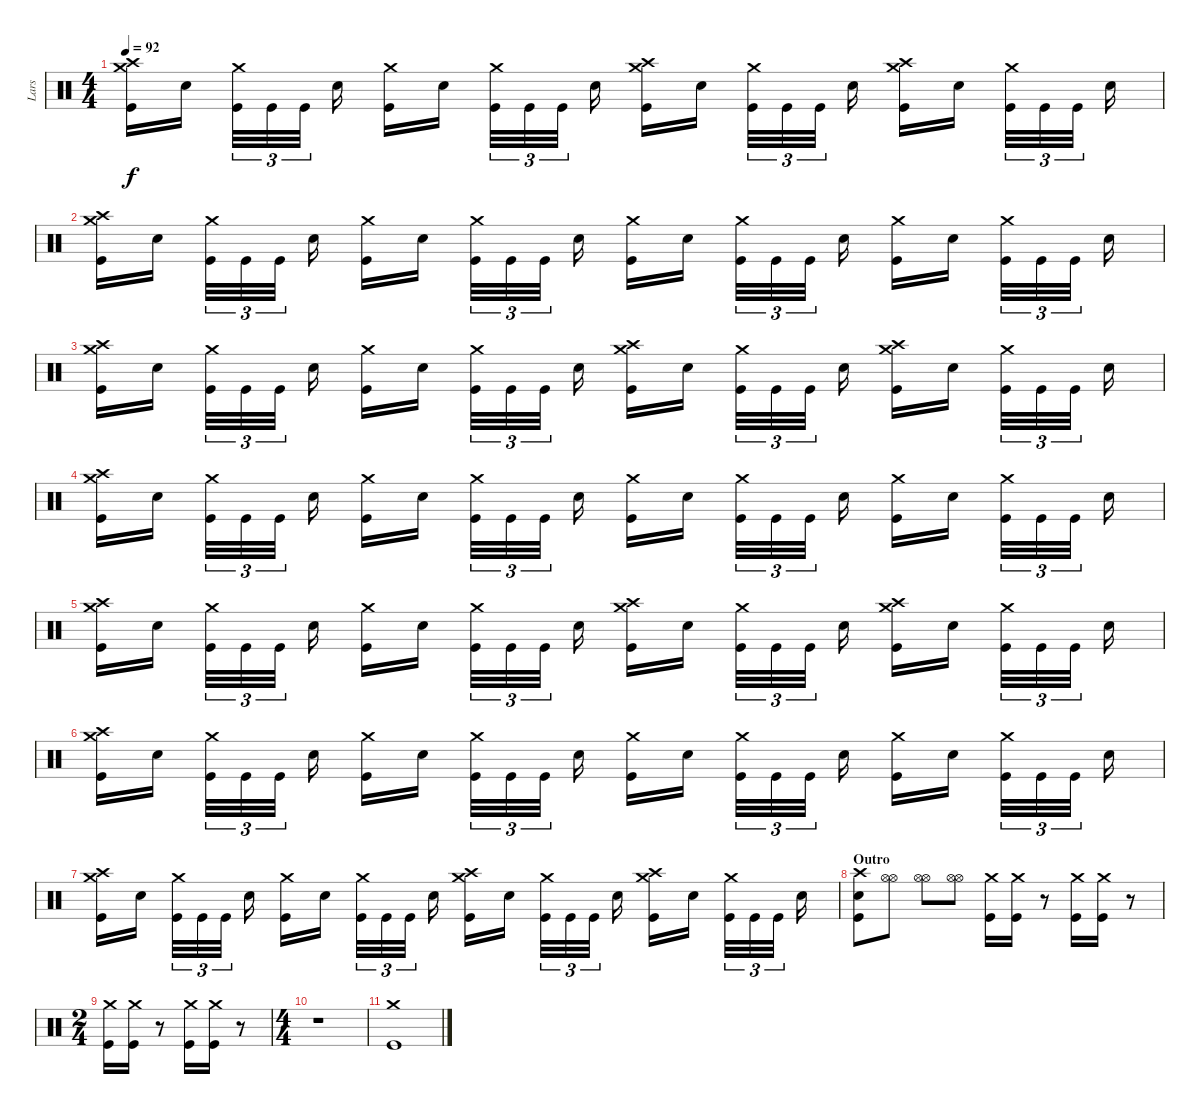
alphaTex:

\track ("Lars" "Lars") {instrument percussion}
\staff {score}
\articulation defaults
\ts (4 4)
\tempo 92
\clef neutral
\ks c
("Crash high (hit)" "Crash medium (hit)" "Kick (hit)").16{dy f} "Electric Snare (hit)".16 ("Crash medium (hit)" "Kick (hit)").32{tu (3 2)} "Kick (hit)".32{tu (3 2)} "Kick (hit)".32{tu (3 2)} "Electric Snare (hit)".16 ("Crash medium (hit)" "Kick (hit)").16 "Electric Snare (hit)".16 ("Crash medium (hit)" "Kick (hit)").32{tu (3 2)} "Kick (hit)".32{tu (3 2)} "Kick (hit)".32{tu (3 2)} "Electric Snare (hit)".16 ("Crash high (hit)" "Crash medium (hit)" "Kick (hit)").16 "Electric Snare (hit)".16 ("Crash medium (hit)" "Kick (hit)").32{tu (3 2)} "Kick (hit)".32{tu (3 2)} "Kick (hit)".32{tu (3 2)} "Electric Snare (hit)".16 ("Crash high (hit)" "Crash medium (hit)" "Kick (hit)").16 "Electric Snare (hit)".16 ("Crash medium (hit)" "Kick (hit)").32{tu (3 2)} "Kick (hit)".32{tu (3 2)} "Kick (hit)".32{tu (3 2)} "Electric Snare (hit)".16 |
("Crash high (hit)" "Crash medium (hit)" "Kick (hit)").16 "Electric Snare (hit)".16 ("Crash medium (hit)" "Kick (hit)").32{tu (3 2)} "Kick (hit)".32{tu (3 2)} "Kick (hit)".32{tu (3 2)} "Electric Snare (hit)".16 ("Crash medium (hit)" "Kick (hit)").16 "Electric Snare (hit)".16 ("Crash medium (hit)" "Kick (hit)").32{tu (3 2)} "Kick (hit)".32{tu (3 2)} "Kick (hit)".32{tu (3 2)} "Electric Snare (hit)".16 ("Crash medium (hit)" "Kick (hit)").16 "Electric Snare (hit)".16 ("Crash medium (hit)" "Kick (hit)").32{tu (3 2)} "Kick (hit)".32{tu (3 2)} "Kick (hit)".32{tu (3 2)} "Electric Snare (hit)".16 ("Crash medium (hit)" "Kick (hit)").16 "Electric Snare (hit)".16 ("Crash medium (hit)" "Kick (hit)").32{tu (3 2)} "Kick (hit)".32{tu (3 2)} "Kick (hit)".32{tu (3 2)} "Electric Snare (hit)".16 |
("Crash high (hit)" "Crash medium (hit)" "Kick (hit)").16 "Electric Snare (hit)".16 ("Crash medium (hit)" "Kick (hit)").32{tu (3 2)} "Kick (hit)".32{tu (3 2)} "Kick (hit)".32{tu (3 2)} "Electric Snare (hit)".16 ("Crash medium (hit)" "Kick (hit)").16 "Electric Snare (hit)".16 ("Crash medium (hit)" "Kick (hit)").32{tu (3 2)} "Kick (hit)".32{tu (3 2)} "Kick (hit)".32{tu (3 2)} "Electric Snare (hit)".16 ("Crash high (hit)" "Crash medium (hit)" "Kick (hit)").16 "Electric Snare (hit)".16 ("Crash medium (hit)" "Kick (hit)").32{tu (3 2)} "Kick (hit)".32{tu (3 2)} "Kick (hit)".32{tu (3 2)} "Electric Snare (hit)".16 ("Crash high (hit)" "Crash medium (hit)" "Kick (hit)").16 "Electric Snare (hit)".16 ("Crash medium (hit)" "Kick (hit)").32{tu (3 2)} "Kick (hit)".32{tu (3 2)} "Kick (hit)".32{tu (3 2)} "Electric Snare (hit)".16 |
("Crash high (hit)" "Crash medium (hit)" "Kick (hit)").16 "Electric Snare (hit)".16 ("Crash medium (hit)" "Kick (hit)").32{tu (3 2)} "Kick (hit)".32{tu (3 2)} "Kick (hit)".32{tu (3 2)} "Electric Snare (hit)".16 ("Crash medium (hit)" "Kick (hit)").16 "Electric Snare (hit)".16 ("Crash medium (hit)" "Kick (hit)").32{tu (3 2)} "Kick (hit)".32{tu (3 2)} "Kick (hit)".32{tu (3 2)} "Electric Snare (hit)".16 ("Crash medium (hit)" "Kick (hit)").16 "Electric Snare (hit)".16 ("Crash medium (hit)" "Kick (hit)").32{tu (3 2)} "Kick (hit)".32{tu (3 2)} "Kick (hit)".32{tu (3 2)} "Electric Snare (hit)".16 ("Crash medium (hit)" "Kick (hit)").16 "Electric Snare (hit)".16 ("Crash medium (hit)" "Kick (hit)").32{tu (3 2)} "Kick (hit)".32{tu (3 2)} "Kick (hit)".32{tu (3 2)} "Electric Snare (hit)".16 |
("Crash high (hit)" "Crash medium (hit)" "Kick (hit)").16 "Electric Snare (hit)".16 ("Crash medium (hit)" "Kick (hit)").32{tu (3 2)} "Kick (hit)".32{tu (3 2)} "Kick (hit)".32{tu (3 2)} "Electric Snare (hit)".16 ("Crash medium (hit)" "Kick (hit)").16 "Electric Snare (hit)".16 ("Crash medium (hit)" "Kick (hit)").32{tu (3 2)} "Kick (hit)".32{tu (3 2)} "Kick (hit)".32{tu (3 2)} "Electric Snare (hit)".16 ("Crash high (hit)" "Crash medium (hit)" "Kick (hit)").16 "Electric Snare (hit)".16 ("Crash medium (hit)" "Kick (hit)").32{tu (3 2)} "Kick (hit)".32{tu (3 2)} "Kick (hit)".32{tu (3 2)} "Electric Snare (hit)".16 ("Crash high (hit)" "Crash medium (hit)" "Kick (hit)").16 "Electric Snare (hit)".16 ("Crash medium (hit)" "Kick (hit)").32{tu (3 2)} "Kick (hit)".32{tu (3 2)} "Kick (hit)".32{tu (3 2)} "Electric Snare (hit)".16 |
("Crash high (hit)" "Crash medium (hit)" "Kick (hit)").16 "Electric Snare (hit)".16 ("Crash medium (hit)" "Kick (hit)").32{tu (3 2)} "Kick (hit)".32{tu (3 2)} "Kick (hit)".32{tu (3 2)} "Electric Snare (hit)".16 ("Crash medium (hit)" "Kick (hit)").16 "Electric Snare (hit)".16 ("Crash medium (hit)" "Kick (hit)").32{tu (3 2)} "Kick (hit)".32{tu (3 2)} "Kick (hit)".32{tu (3 2)} "Electric Snare (hit)".16 ("Crash medium (hit)" "Kick (hit)").16 "Electric Snare (hit)".16 ("Crash medium (hit)" "Kick (hit)").32{tu (3 2)} "Kick (hit)".32{tu (3 2)} "Kick (hit)".32{tu (3 2)} "Electric Snare (hit)".16 ("Crash medium (hit)" "Kick (hit)").16 "Electric Snare (hit)".16 ("Crash medium (hit)" "Kick (hit)").32{tu (3 2)} "Kick (hit)".32{tu (3 2)} "Kick (hit)".32{tu (3 2)} "Electric Snare (hit)".16 |
("Crash high (hit)" "Crash medium (hit)" "Kick (hit)").16 "Electric Snare (hit)".16 ("Crash medium (hit)" "Kick (hit)").32{tu (3 2)} "Kick (hit)".32{tu (3 2)} "Kick (hit)".32{tu (3 2)} "Electric Snare (hit)".16 ("Crash medium (hit)" "Kick (hit)").16 "Electric Snare (hit)".16 ("Crash medium (hit)" "Kick (hit)").32{tu (3 2)} "Kick (hit)".32{tu (3 2)} "Kick (hit)".32{tu (3 2)} "Electric Snare (hit)".16 ("Crash high (hit)" "Crash medium (hit)" "Kick (hit)").16 "Electric Snare (hit)".16 ("Crash medium (hit)" "Kick (hit)").32{tu (3 2)} "Kick (hit)".32{tu (3 2)} "Kick (hit)".32{tu (3 2)} "Electric Snare (hit)".16 ("Crash high (hit)" "Crash medium (hit)" "Kick (hit)").16 "Electric Snare (hit)".16 ("Crash medium (hit)" "Kick (hit)").32{tu (3 2)} "Kick (hit)".32{tu (3 2)} "Kick (hit)".32{tu (3 2)} "Electric Snare (hit)".16 |
\section ("" "Outro")
("Crash high (hit)" "Electric Snare (hit)" "Kick (hit)").8 ("Hi-Hat (open)" "Hi-Hat (open)").8{bd 120} ("Hi-Hat (open)" "Hi-Hat (open)").8{bd 120} ("Hi-Hat (open)" "Hi-Hat (open)").8{bd 120} ("Crash medium (hit)" "Kick (hit)").16 ("Crash medium (hit)" "Kick (hit)").16 r.8 ("Crash medium (hit)" "Kick (hit)").16 ("Crash medium (hit)" "Kick (hit)").16 r.8 |
\ts (2 4)
("Crash medium (hit)" "Kick (hit)").16 ("Crash medium (hit)" "Kick (hit)").16 r.8 ("Crash medium (hit)" "Kick (hit)").16 ("Crash medium (hit)" "Kick (hit)").16 r.8 |
\ts (4 4)
r.1 |
("Crash medium (hit)" "Kick (hit)").1
